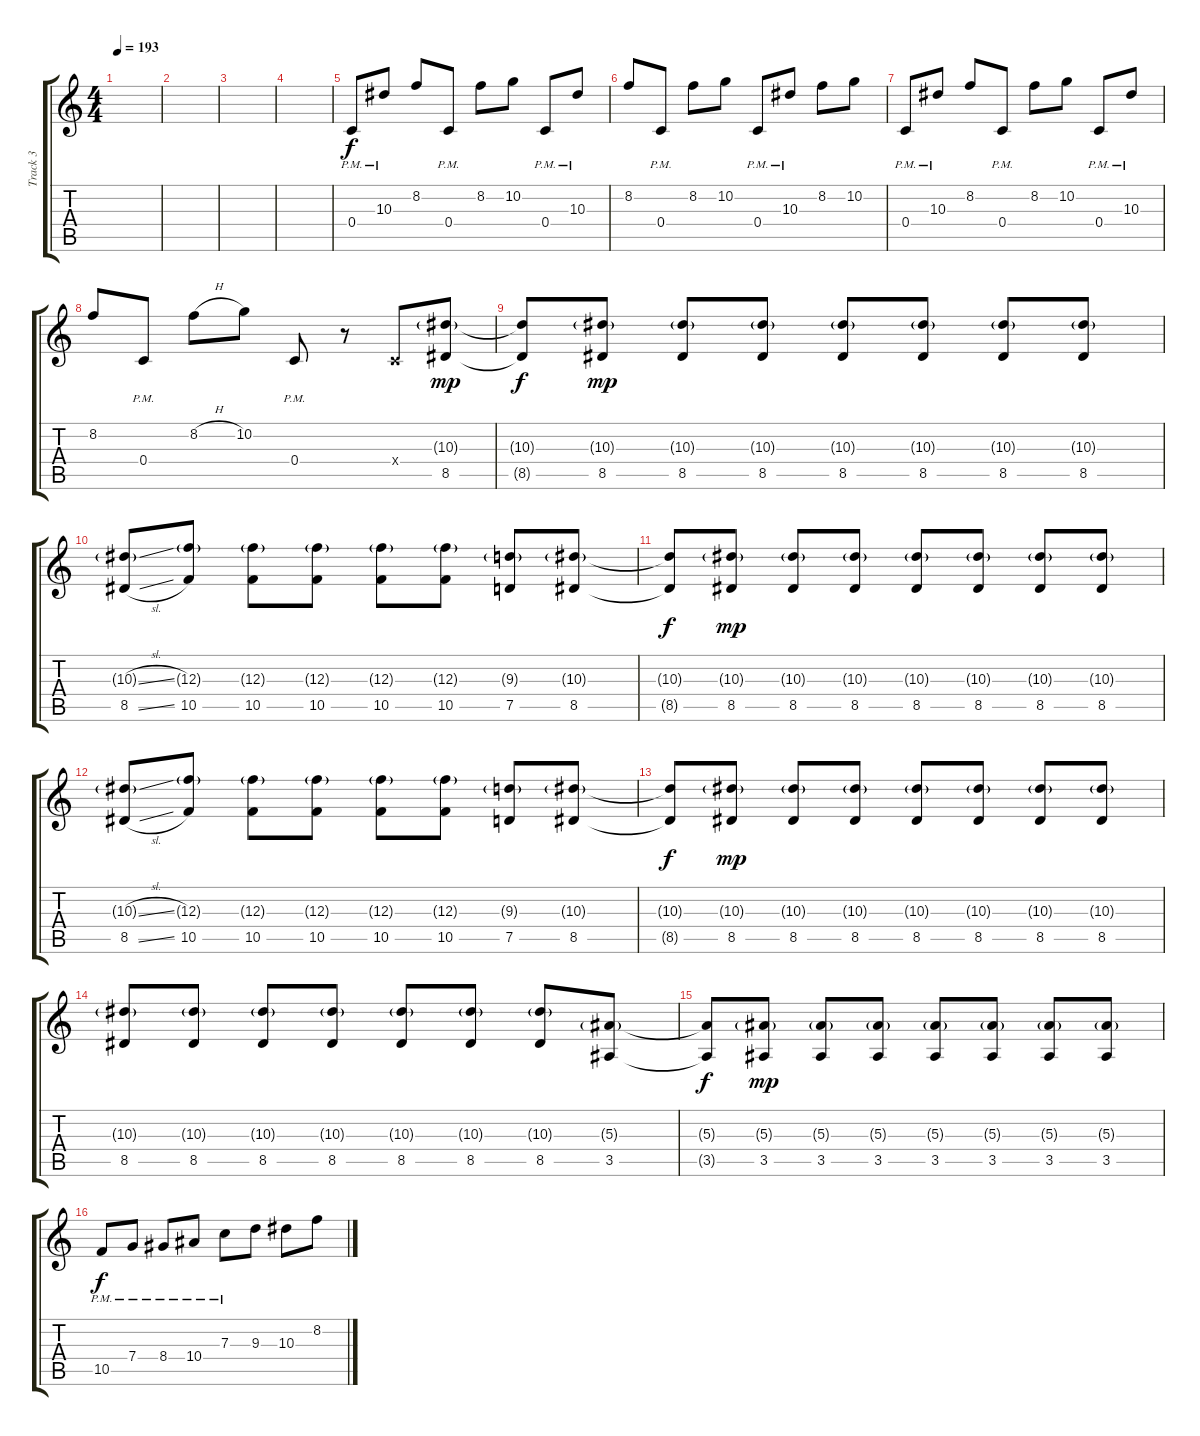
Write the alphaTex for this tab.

\track ("Track 3" "Track 3") {instrument distortionguitar}
\staff {score tabs}
\tuning (D4 A3 F3 C3 G2 C2) {hide}
\ts (4 4)
\tempo 193
\clef g2
\ks c
|
|
|
|
0.4{pm}.8 10.3{pm}.8 8.2.8 0.4{pm}.8 8.2.8 10.2.8 0.4{pm}.8 10.3{pm}.8 |
8.2.8 0.4{pm}.8 8.2.8 10.2.8 0.4{pm}.8 10.3{pm}.8 8.2.8 10.2.8 |
0.4{pm}.8 10.3{pm}.8 8.2.8 0.4{pm}.8 8.2.8 10.2.8 0.4{pm}.8 10.3{pm}.8 |
8.2.8 0.4{pm}.8 8.2{h}.8 10.2.8 0.4{pm}.8 r.8 0.4{x}.8 (10.3{g} 8.5).8{dy mp} |
(10.3{t} 8.5{t}).8{dy f} (10.3{g} 8.5).8{dy mp} (10.3{g} 8.5).8 (10.3{g} 8.5).8 (10.3{g} 8.5).8 (10.3{g} 8.5).8 (10.3{g} 8.5).8 (10.3{g} 8.5).8 |
(10.3{sl g} 8.5{sl}).8 (12.3{g} 10.5).8 (12.3{g} 10.5).8 (12.3{g} 10.5).8 (12.3{g} 10.5).8 (12.3{g} 10.5).8 (9.3{g} 7.5).8 (10.3{g} 8.5).8 |
(10.3{t} 8.5{t}).8{dy f} (10.3{g} 8.5).8{dy mp} (10.3{g} 8.5).8 (10.3{g} 8.5).8 (10.3{g} 8.5).8 (10.3{g} 8.5).8 (10.3{g} 8.5).8 (10.3{g} 8.5).8 |
(10.3{sl g} 8.5{sl}).8 (12.3{g} 10.5).8 (12.3{g} 10.5).8 (12.3{g} 10.5).8 (12.3{g} 10.5).8 (12.3{g} 10.5).8 (9.3{g} 7.5).8 (10.3{g} 8.5).8 |
(10.3{t} 8.5{t}).8{dy f} (10.3{g} 8.5).8{dy mp} (10.3{g} 8.5).8 (10.3{g} 8.5).8 (10.3{g} 8.5).8 (10.3{g} 8.5).8 (10.3{g} 8.5).8 (10.3{g} 8.5).8 |
(10.3{g} 8.5).8 (10.3{g} 8.5).8 (10.3{g} 8.5).8 (10.3{g} 8.5).8 (10.3{g} 8.5).8 (10.3{g} 8.5).8 (10.3{g} 8.5).8 (5.3{g} 3.5).8 |
(5.3{t} 3.5{t}).8{dy f} (5.3{g} 3.5).8{dy mp} (5.3{g} 3.5).8 (5.3{g} 3.5).8 (5.3{g} 3.5).8 (5.3{g} 3.5).8 (5.3{g} 3.5).8 (5.3{g} 3.5).8 |
10.5{pm}.8{dy f} 7.4{pm}.8 8.4{pm}.8 10.4{pm}.8 7.3{pm}.8 9.3.8 10.3.8 8.2.8
